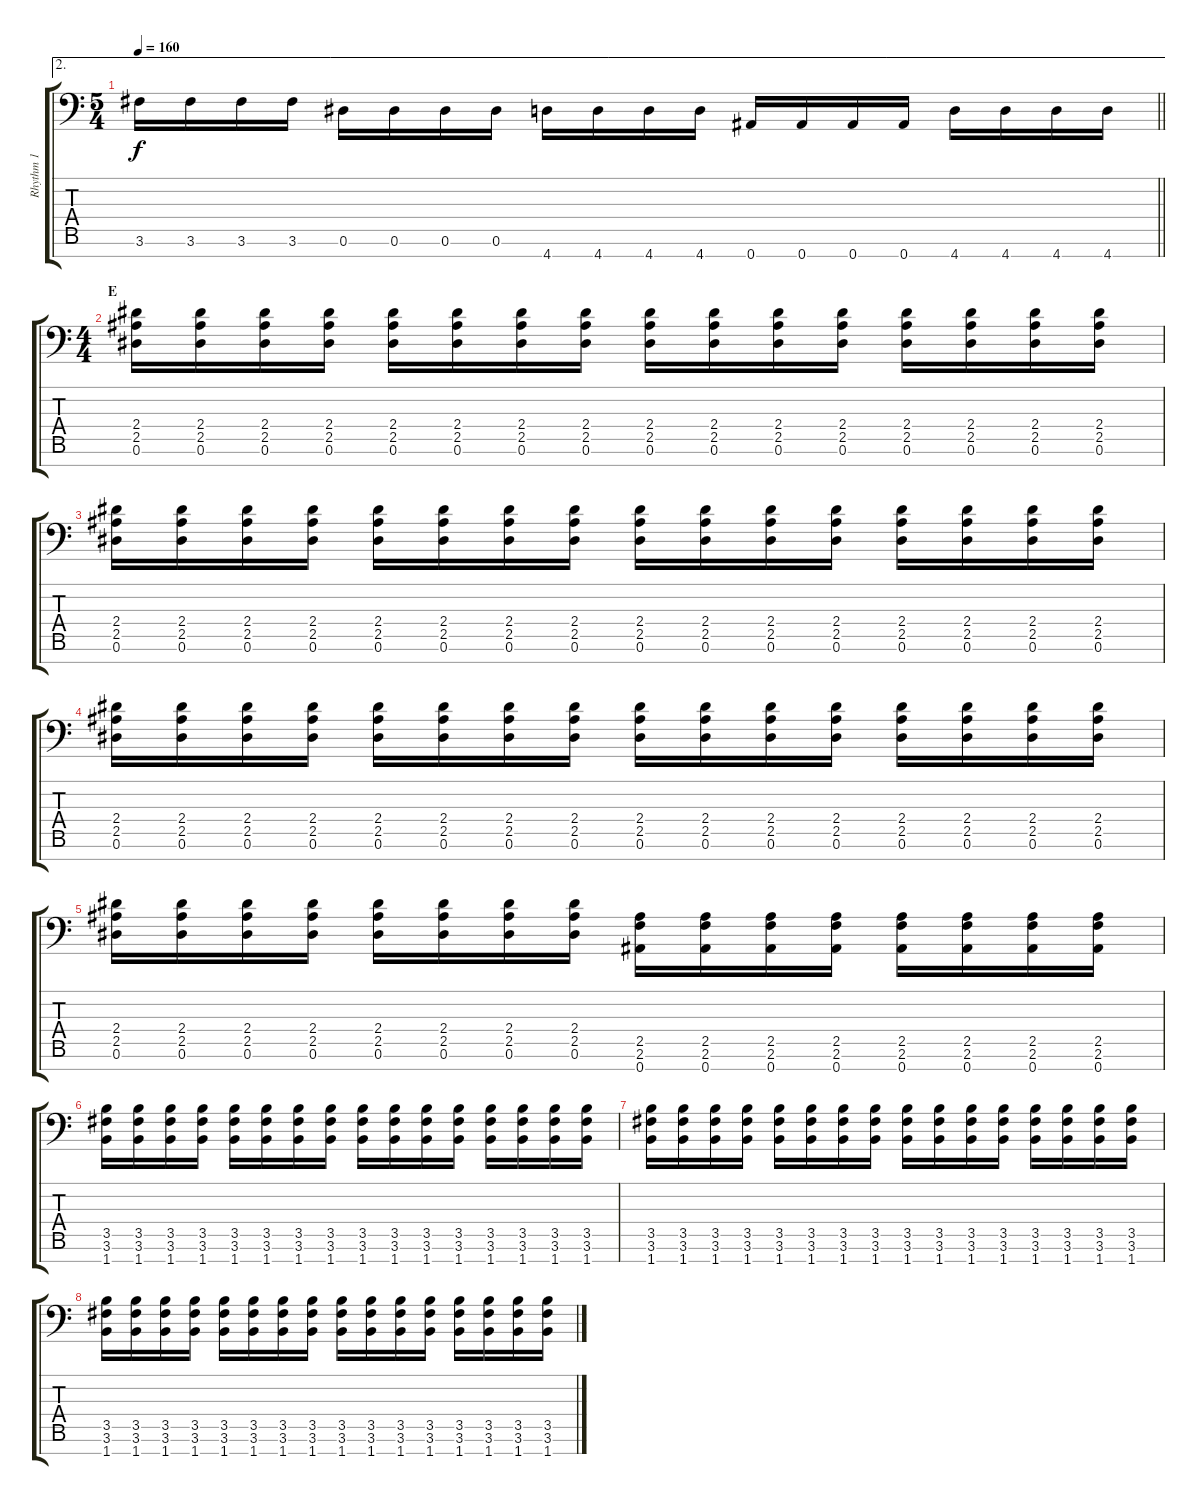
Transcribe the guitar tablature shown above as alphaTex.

\track ("Rhythm 1" "Rhythm 1") {instrument distortionguitar}
\staff {score tabs}
\tuning (Eb4 Bb3 Gb3 Db3 Ab2 Eb2 Bb1) {hide}
\ae 2
\ts (5 4)
\tempo 160
\clef f4
\barLineRight lightlight
\ks c
3.6.16{dy f} 3.6.16 3.6.16 3.6.16 0.6.16 0.6.16 0.6.16 0.6.16 4.7.16 4.7.16 4.7.16 4.7.16 0.7.16 0.7.16 0.7.16 0.7.16 4.7.16 4.7.16 4.7.16 4.7.16 |
\ts (4 4)
\section ("" "E")
(2.4 2.5 0.6).16 (2.4 2.5 0.6).16 (2.4 2.5 0.6).16 (2.4 2.5 0.6).16 (2.4 2.5 0.6).16 (2.4 2.5 0.6).16 (2.4 2.5 0.6).16 (2.4 2.5 0.6).16 (2.4 2.5 0.6).16 (2.4 2.5 0.6).16 (2.4 2.5 0.6).16 (2.4 2.5 0.6).16 (2.4 2.5 0.6).16 (2.4 2.5 0.6).16 (2.4 2.5 0.6).16 (2.4 2.5 0.6).16 |
(2.4 2.5 0.6).16 (2.4 2.5 0.6).16 (2.4 2.5 0.6).16 (2.4 2.5 0.6).16 (2.4 2.5 0.6).16 (2.4 2.5 0.6).16 (2.4 2.5 0.6).16 (2.4 2.5 0.6).16 (2.4 2.5 0.6).16 (2.4 2.5 0.6).16 (2.4 2.5 0.6).16 (2.4 2.5 0.6).16 (2.4 2.5 0.6).16 (2.4 2.5 0.6).16 (2.4 2.5 0.6).16 (2.4 2.5 0.6).16 |
(2.4 2.5 0.6).16 (2.4 2.5 0.6).16 (2.4 2.5 0.6).16 (2.4 2.5 0.6).16 (2.4 2.5 0.6).16 (2.4 2.5 0.6).16 (2.4 2.5 0.6).16 (2.4 2.5 0.6).16 (2.4 2.5 0.6).16 (2.4 2.5 0.6).16 (2.4 2.5 0.6).16 (2.4 2.5 0.6).16 (2.4 2.5 0.6).16 (2.4 2.5 0.6).16 (2.4 2.5 0.6).16 (2.4 2.5 0.6).16 |
(2.4 2.5 0.6).16 (2.4 2.5 0.6).16 (2.4 2.5 0.6).16 (2.4 2.5 0.6).16 (2.4 2.5 0.6).16 (2.4 2.5 0.6).16 (2.4 2.5 0.6).16 (2.4 2.5 0.6).16 (2.5 2.6 0.7).16 (2.5 2.6 0.7).16 (2.5 2.6 0.7).16 (2.5 2.6 0.7).16 (2.5 2.6 0.7).16 (2.5 2.6 0.7).16 (2.5 2.6 0.7).16 (2.5 2.6 0.7).16 |
(3.5 3.6 1.7).16 (3.5 3.6 1.7).16 (3.5 3.6 1.7).16 (3.5 3.6 1.7).16 (3.5 3.6 1.7).16 (3.5 3.6 1.7).16 (3.5 3.6 1.7).16 (3.5 3.6 1.7).16 (3.5 3.6 1.7).16 (3.5 3.6 1.7).16 (3.5 3.6 1.7).16 (3.5 3.6 1.7).16 (3.5 3.6 1.7).16 (3.5 3.6 1.7).16 (3.5 3.6 1.7).16 (3.5 3.6 1.7).16 |
(3.5 3.6 1.7).16 (3.5 3.6 1.7).16 (3.5 3.6 1.7).16 (3.5 3.6 1.7).16 (3.5 3.6 1.7).16 (3.5 3.6 1.7).16 (3.5 3.6 1.7).16 (3.5 3.6 1.7).16 (3.5 3.6 1.7).16 (3.5 3.6 1.7).16 (3.5 3.6 1.7).16 (3.5 3.6 1.7).16 (3.5 3.6 1.7).16 (3.5 3.6 1.7).16 (3.5 3.6 1.7).16 (3.5 3.6 1.7).16 |
(3.5 3.6 1.7).16 (3.5 3.6 1.7).16 (3.5 3.6 1.7).16 (3.5 3.6 1.7).16 (3.5 3.6 1.7).16 (3.5 3.6 1.7).16 (3.5 3.6 1.7).16 (3.5 3.6 1.7).16 (3.5 3.6 1.7).16 (3.5 3.6 1.7).16 (3.5 3.6 1.7).16 (3.5 3.6 1.7).16 (3.5 3.6 1.7).16 (3.5 3.6 1.7).16 (3.5 3.6 1.7).16 (3.5 3.6 1.7).16
